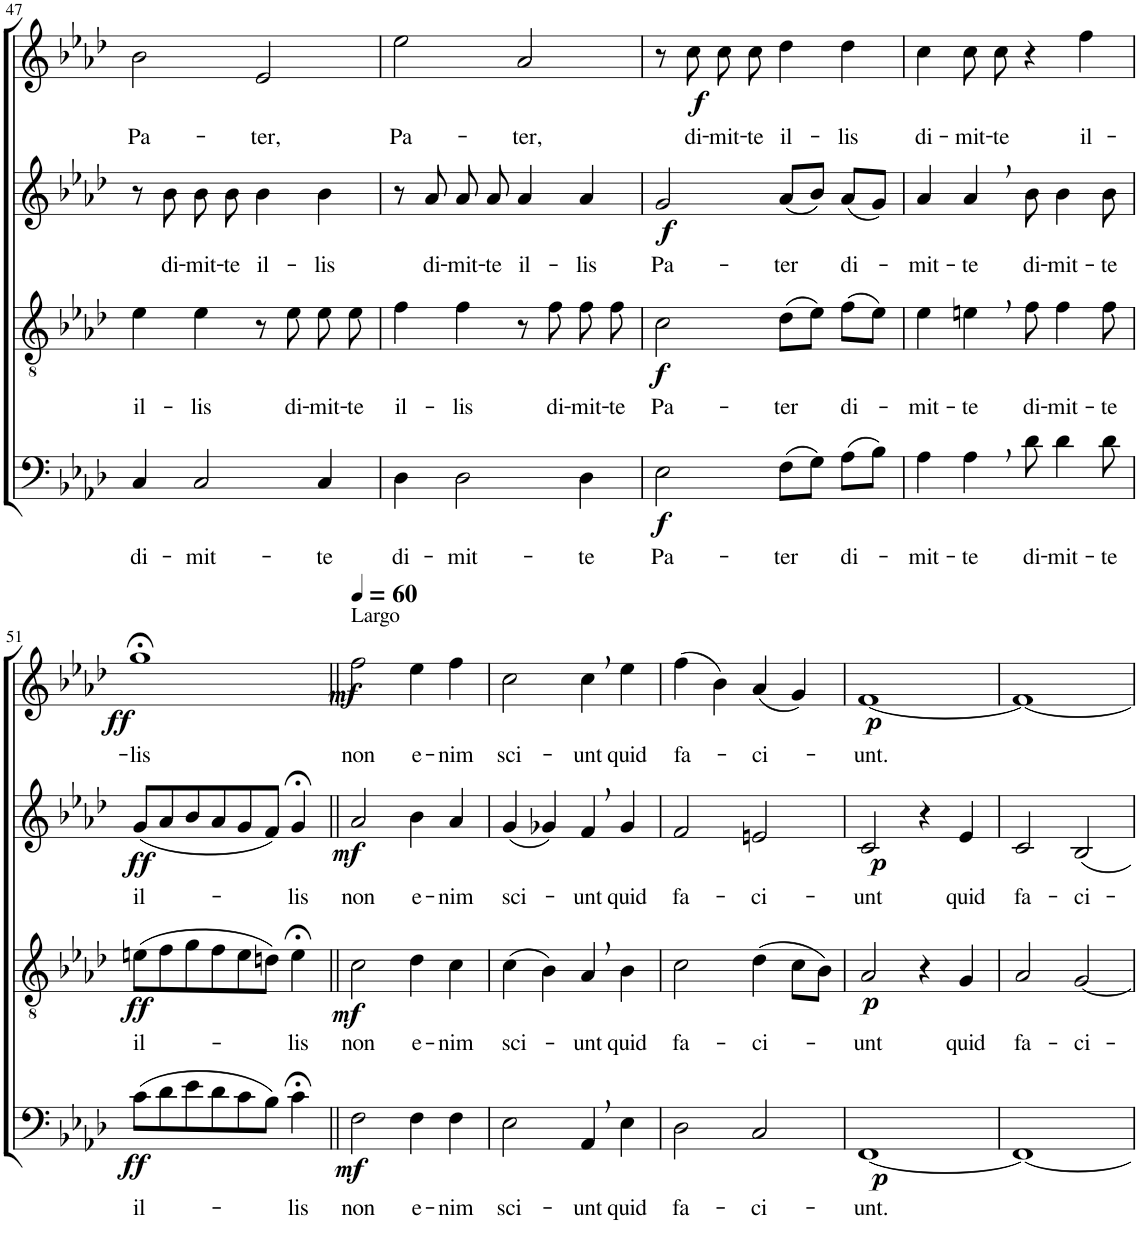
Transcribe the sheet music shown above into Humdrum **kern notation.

**kern	**text	**dynam	**kern	**text	**dynam	**kern	**text	**dynam	**kern	**text	**dynam
*part4	*part4	*part4	*part3	*part3	*part3	*part2	*part2	*part2	*part1	*part1	*part1
*staff4	*staff4	*staff4	*staff3	*staff3	*staff3	*staff2	*staff2	*staff2	*staff1	*staff1	*staff1
*I"Bassi	*	*	*I"Tenori	*	*	*I"Contralti	*	*	*I"Soprani	*	*
!!LO:PB:g=z
*clefF4	*	*	*clefGv2	*	*	*clefG2	*	*	*clefG2	*	*
*	*	*	*	*	*	*	*	*	*Trd1c2	*	*
*k[b-e-a-d-]	*	*	*k[b-e-a-d-]	*	*	*k[b-e-a-d-]	*	*	*k[b-e-a-d-]	*	*
*A-:	*	*	*A-:	*	*	*A-:	*	*	*A-:	*	*
*M4/4	*	*	*M4/4	*	*	*M4/4	*	*	*M4/4	*	*
=47	=47	=47	=47	=47	=47	=47	=47	=47	=47	=47	=47
!	!LO:LY:b	!	!	!LO:LY:b	!	!	!	!	!	!LO:LY:b	!
4C/	di-	.	4e-\	il-	.	8r	.	.	2b-\	Pa-	.
!	!	!	!	!	!	!	!LO:LY:b	!	!	!	!
.	.	.	.	.	.	8b-\	di-	.	.	.	.
!	!LO:LY:b	!	!	!LO:LY:b	!	!	!LO:LY:b	!	!	!	!
2C/	-mit-	.	4e-\	-lis	.	8b-\	-mit-	.	.	.	.
!	!	!	!	!	!	!	!LO:LY:b	!	!	!	!
.	.	.	.	.	.	8b-\	-te	.	.	.	.
!	!	!	!	!	!	!	!LO:LY:b	!	!	!LO:LY:b	!
.	.	.	8r	.	.	4b-\	il-	.	2e-/	-ter,	.
!	!	!	!	!LO:LY:b	!	!	!	!	!	!	!
.	.	.	8e-\	di-	.	.	.	.	.	.	.
!	!LO:LY:b	!	!	!LO:LY:b	!	!	!LO:LY:b	!	!	!	!
4C/	-te	.	8e-\	-mit-	.	4b-\	-lis	.	.	.	.
!	!	!	!	!LO:LY:b	!	!	!	!	!	!	!
.	.	.	8e-\	-te	.	.	.	.	.	.	.
=48	=48	=48	=48	=48	=48	=48	=48	=48	=48	=48	=48
!	!LO:LY:b	!	!	!LO:LY:b	!	!	!	!	!	!LO:LY:b	!
4D-\	di-	.	4f\	il-	.	8r	.	.	2ee-\	Pa-	.
!	!	!	!	!	!	!	!LO:LY:b	!	!	!	!
.	.	.	.	.	.	8a-/	di-	.	.	.	.
!	!LO:LY:b	!	!	!LO:LY:b	!	!	!LO:LY:b	!	!	!	!
2D-\	-mit-	.	4f\	-lis	.	8a-/	-mit-	.	.	.	.
!	!	!	!	!	!	!	!LO:LY:b	!	!	!	!
.	.	.	.	.	.	8a-/	-te	.	.	.	.
!	!	!	!	!	!	!	!LO:LY:b	!	!	!LO:LY:b	!
.	.	.	8r	.	.	4a-/	il-	.	2a-/	-ter,	.
!	!	!	!	!LO:LY:b	!	!	!	!	!	!	!
.	.	.	8f\	di-	.	.	.	.	.	.	.
!	!LO:LY:b	!	!	!LO:LY:b	!	!	!LO:LY:b	!	!	!	!
4D-\	-te	.	8f\	-mit-	.	4a-/	-lis	.	.	.	.
!	!	!	!	!LO:LY:b	!	!	!	!	!	!	!
.	.	.	8f\	-te	.	.	.	.	.	.	.
=49	=49	=49	=49	=49	=49	=49	=49	=49	=49	=49	=49
!	!LO:LY:b	!LO:DY:b	!	!LO:LY:b	!LO:DY:b	!	!LO:LY:b	!LO:DY:b	!	!	!
2E-\	Pa-	f	2c\	Pa-	f	2g/	Pa-	f	8r	.	.
!	!	!	!	!	!	!	!	!	!	!LO:LY:b	!LO:DY:b
.	.	.	.	.	.	.	.	.	8cc\	di-	f
!	!	!	!	!	!	!	!	!	!	!LO:LY:b	!
.	.	.	.	.	.	.	.	.	8cc\L	-mit-	.
!	!	!	!	!	!	!	!	!	!	!LO:LY:b	!
.	.	.	.	.	.	.	.	.	8cc\J	-te	.
!	!LO:LY:b	!	!	!LO:LY:b	!	!	!LO:LY:b	!	!	!LO:LY:b	!
(8F\L	-ter	.	(8d-\L	-ter	.	(8a-/L	-ter	.	4dd-\	il-	.
8G\J)	.	.	8e-\J)	.	.	8b-/J)	.	.	.	.	.
!	!LO:LY:b	!	!	!LO:LY:b	!	!	!LO:LY:b	!	!	!LO:LY:b	!
(8A-\L	di-	.	(8f\L	di-	.	(8a-/L	di-	.	4dd-\	-lis	.
8B-\J)	.	.	8e-\J)	.	.	8g/J)	.	.	.	.	.
=50	=50	=50	=50	=50	=50	=50	=50	=50	=50	=50	=50
!	!LO:LY:b	!	!	!LO:LY:b	!	!	!LO:LY:b	!	!	!LO:LY:b	!
4A-\	-mit-	.	4e-\	-mit-	.	4a-/	-mit-	.	4cc\	di-	.
!	!LO:LY:b	!	!	!LO:LY:b	!	!	!LO:LY:b	!	!	!LO:LY:b	!
4A-,\	-te	.	4en,\	-te	.	4a-,/	-te	.	8cc\L	-mit-	.
!	!	!	!	!	!	!	!	!	!	!LO:LY:b	!
.	.	.	.	.	.	.	.	.	8cc\J	-te	.
!	!LO:LY:b	!	!	!LO:LY:b	!	!	!LO:LY:b	!	!	!	!
8d-\	di-	.	8f\	di-	.	8b-\	di-	.	4r	.	.
!	!LO:LY:b	!	!	!LO:LY:b	!	!	!LO:LY:b	!	!	!	!
4d-\	-mit-	.	4f\	-mit-	.	4b-\	-mit-	.	.	.	.
!	!	!	!	!	!	!	!	!	!	!LO:LY:b	!
.	.	.	.	.	.	.	.	.	4ff\	il-	.
!	!LO:LY:b	!	!	!LO:LY:b	!	!	!LO:LY:b	!	!	!	!
8d-\	-te	.	8f\	-te	.	8b-\	-te	.	.	.	.
!!LO:LB:g=z
=51	=51	=51	=51	=51	=51	=51	=51	=51	=51	=51	=51
!	!LO:LY:b	!LO:DY:b	!	!LO:LY:b	!LO:DY:b	!	!LO:LY:b	!LO:DY:b	!	!LO:LY:b	!LO:DY:b
(8c\L	il-	ff	(8en\L	il-	ff	(8g/L	il-	ff	1gg;<	-lis	ff
8d-\	.	.	8f\	.	.	8a-/	.	.	.	.	.
8e-\	.	.	8g\	.	.	8b-/	.	.	.	.	.
8d-\	.	.	8f\	.	.	8a-/	.	.	.	.	.
8c\	.	.	8e\	.	.	8g/	.	.	.	.	.
8B-\J)	.	.	8dn\J)	.	.	8f/J)	.	.	.	.	.
!	!LO:LY:b	!	!	!LO:LY:b	!	!	!LO:LY:b	!	!	!	!
4c;<\	-lis	.	4e;<\	-lis	.	4g;</	-lis	.	.	.	.
=52||	=52||	=52||	=52||	=52||	=52||	=52||	=52||	=52||	=52||	=52||	=52||
*	*	*	*	*	*	*	*	*	*MM60	*	*
!	!	!	!	!	!	!	!	!	!LO:TX:a:t=Largo	!	!
!	!LO:LY:b	!LO:DY:b	!	!LO:LY:b	!LO:DY:b	!	!LO:LY:b	!LO:DY:b	!	!LO:LY:b	!LO:DY:b
2F\	non	mf	2c\	non	mf	2a-/	non	mf	2ff\	non	mf
!	!LO:LY:b	!	!	!LO:LY:b	!	!	!LO:LY:b	!	!	!LO:LY:b	!
4F\	e-	.	4d-\	e-	.	4b-\	e-	.	4ee-\	e-	.
!	!LO:LY:b	!	!	!LO:LY:b	!	!	!LO:LY:b	!	!	!LO:LY:b	!
4F\	-nim	.	4c\	-nim	.	4a-/	-nim	.	4ff\	-nim	.
=53	=53	=53	=53	=53	=53	=53	=53	=53	=53	=53	=53
!	!LO:LY:b	!	!	!LO:LY:b	!	!	!LO:LY:b	!	!	!LO:LY:b	!
2E-\	sci-	.	(4c\	sci-	.	(4g/	sci-	.	2cc\	sci-	.
.	.	.	4B-\)	.	.	4g-X/)	.	.	.	.	.
!	!LO:LY:b	!	!	!LO:LY:b	!	!	!LO:LY:b	!	!	!LO:LY:b	!
4AA-,/	-unt	.	4A-,/	-unt	.	4f,/	-unt	.	4cc,\	-unt	.
!	!LO:LY:b	!	!	!LO:LY:b	!	!	!LO:LY:b	!	!	!LO:LY:b	!
4E-\	quid	.	4B-\	quid	.	4g-/	quid	.	4ee-\	quid	.
=54	=54	=54	=54	=54	=54	=54	=54	=54	=54	=54	=54
!	!LO:LY:b	!	!	!LO:LY:b	!	!	!LO:LY:b	!	!	!LO:LY:b	!
2D-\	fa-	.	2c\	fa-	.	2f/	fa-	.	(4ff\	fa-	.
.	.	.	.	.	.	.	.	.	4b-\)	.	.
!	!LO:LY:b	!	!	!LO:LY:b	!	!	!LO:LY:b	!	!	!LO:LY:b	!
2C/	-ci-	.	(4d-\	-ci-	.	2en/	-ci-	.	(4a-/	-ci-	.
.	.	.	8c\L	.	.	.	.	.	4g/)	.	.
.	.	.	8B-\J)	.	.	.	.	.	.	.	.
=55	=55	=55	=55	=55	=55	=55	=55	=55	=55	=55	=55
!	!LO:LY:b	!LO:DY:b	!	!LO:LY:b	!LO:DY:b	!	!LO:LY:b	!LO:DY:b	!	!LO:LY:b	!LO:DY:b
[1FF	-unt.	p	2A-/	-unt	p	2c/	-unt	p	[1f	-unt.	p
.	.	.	4r	.	.	4r	.	.	.	.	.
!	!	!	!	!LO:LY:b	!	!	!LO:LY:b	!	!	!	!
.	.	.	4G/	quid	.	4e-/	quid	.	.	.	.
=56	=56	=56	=56	=56	=56	=56	=56	=56	=56	=56	=56
!	!	!	!	!LO:LY:b	!	!	!LO:LY:b	!	!	!	!
1FF_	.	.	2A-/	fa-	.	2c/	fa-	.	1f_	.	.
!	!	!	!	!LO:LY:b	!	!	!LO:LY:b	!	!	!	!
.	.	.	[2G/	-ci-	.	2B-/	-ci-	.	.	.	.
=	=	=	=	=	=	=	=	=	=	=	=
*-	*-	*-	*-	*-	*-	*-	*-	*-	*-	*-	*-
